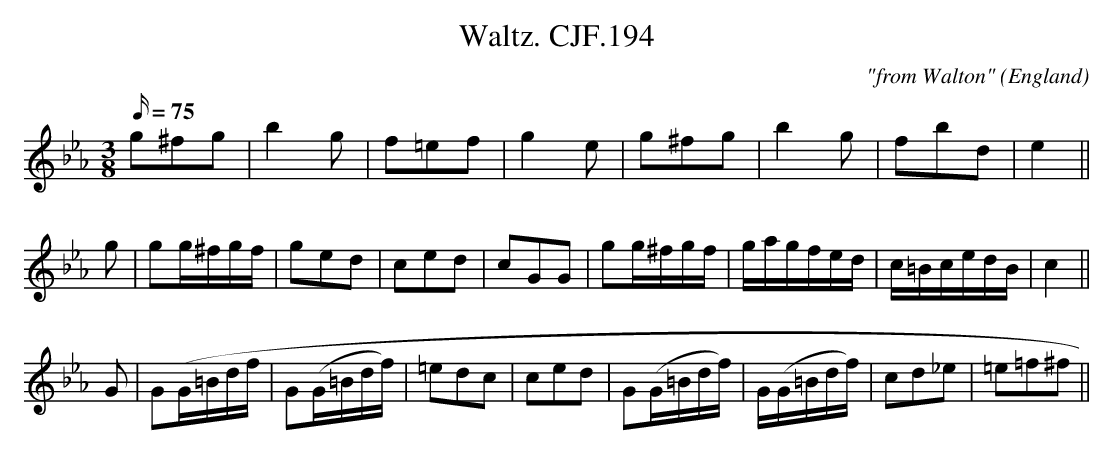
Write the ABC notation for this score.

X:1
T:Waltz. CJF.194
M:3/8
L:1/16
Q:75
C:"from Walton"
O:England
K:Eb
g2^f2g2|b4g2|f2=e2f2|g4e2|g2^f2g2|b4g2|\
f2b2d2|e4||!g2|g2g^fgf|g2e2d2|c2e2d2|
c2G2G2|g2g^fgf|gagfed|c=BcedB|c4||!G2|\
G2(G=Bdf|G2(G=Bdf)|=e2d2c2|c2e2d2|
G2(G=Bdf)|G1(G=Bdf)|c2d2_e2|=e2=f2^f2||
